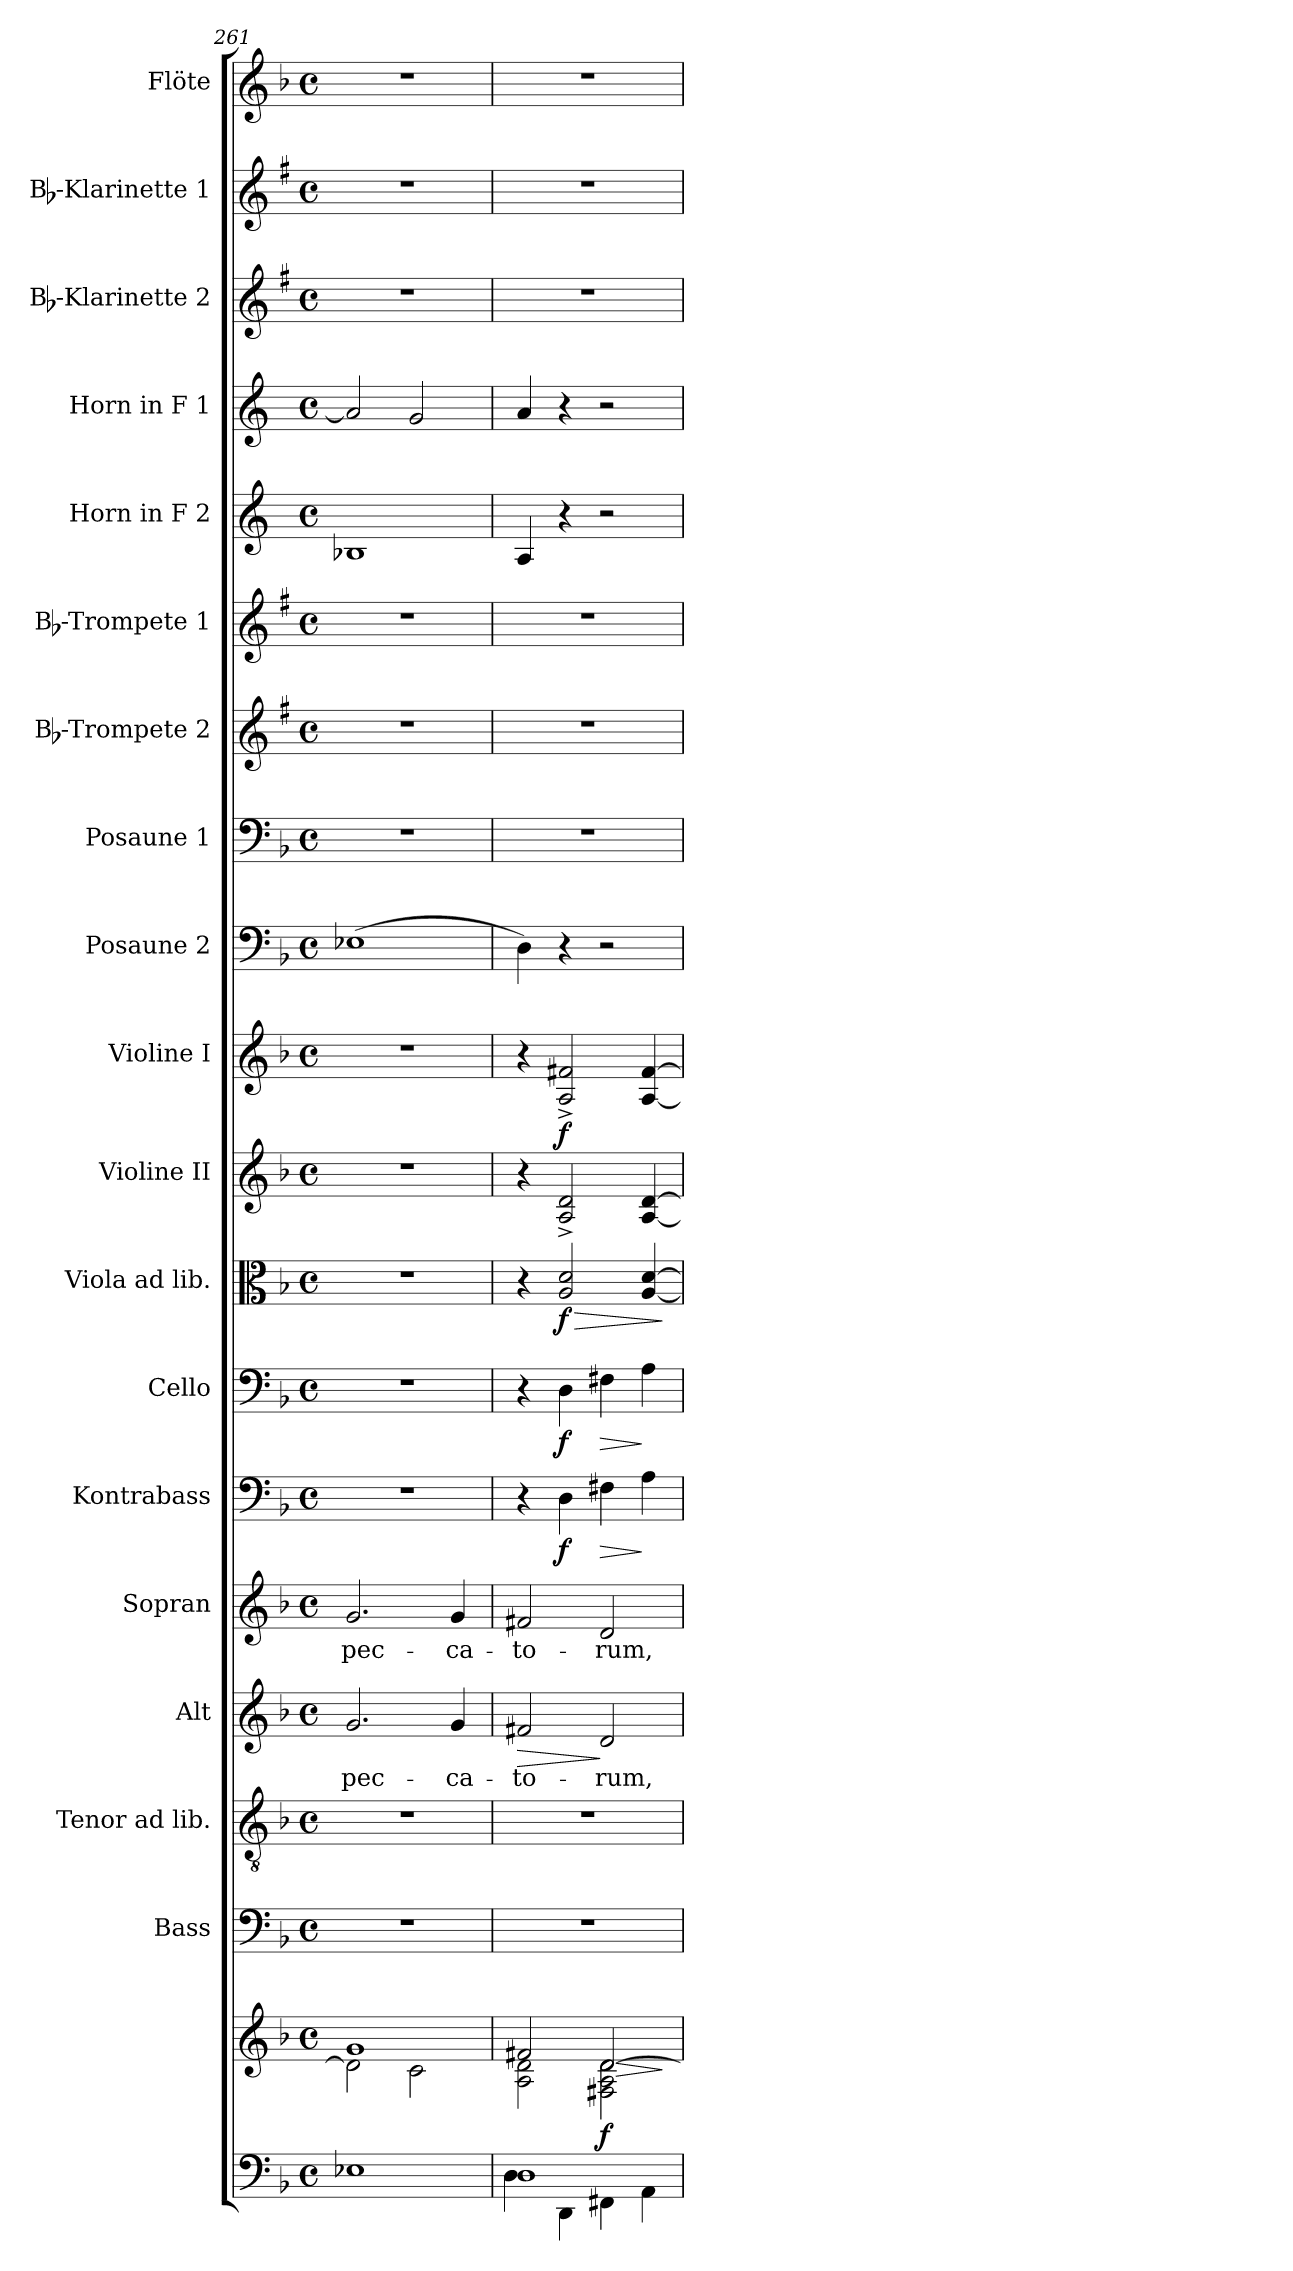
**kern	**kern	**dynam	**kern	**kern	**kern	**text	**dynam	**kern	**text	**kern	**dynam	**kern	**dynam	**kern	**dynam	**kern	**kern	**dynam	**kern	**kern	**kern	**kern	**kern	**kern	**kern	**kern	**kern
*part19	*part19	*part19	*part18	*part17	*part16	*part16	*part16	*part15	*part15	*part14	*part14	*part13	*part13	*part12	*part12	*part11	*part10	*part10	*part9	*part8	*part7	*part6	*part5	*part4	*part3	*part2	*part1
*staff20	*staff19	*staff19/20	*staff18	*staff17	*staff16	*staff16	*staff16	*staff15	*staff15	*staff14	*staff14	*staff13	*staff13	*staff12	*staff12	*staff11	*staff10	*staff10	*staff9	*staff8	*staff7	*staff6	*staff5	*staff4	*staff3	*staff2	*staff1
*	*	*	*I"Bass	*I"Tenor ad lib.	*I"Alt	*	*	*I"Sopran	*	*I"Kontrabass	*	*I"Cello	*	*I"Viola ad lib.	*	*I"Violine II	*I"Violine I	*	*I"Posaune 2	*I"Posaune 1	*I"Bb-Trompete 2	*I"Bb-Trompete 1	*I"Horn in F 2	*I"Horn in F 1	*I"Bb-Klarinette 2	*I"Bb-Klarinette 1	*I"Flöte
*	*	*	*I'B.	*I'T.	*I'A.	*	*	*I'S.	*	*I'Kb.	*	*	*	*I'Vla.	*	*I'Vl. II	*I'Vl. I	*	*I'Pos. 2	*I'Pos. 1	*I'Bb Trp. 2	*I'Bb Trp. 1	*	*	*I'Bb Kl. 2	*I'Bb Kl. 1	*I'Fl.
*clefF4	*clefG2	*	*clefF4	*clefGv2	*clefG2	*	*	*clefG2	*	*clefF4	*	*clefF4	*	*clefC3	*	*clefG2	*clefG2	*	*clefF4	*clefF4	*clefG2	*clefG2	*clefG2	*clefG2	*clefG2	*clefG2	*clefG2
*	*	*	*	*	*	*	*	*	*	*ITrd7c12	*	*	*	*	*	*	*	*	*	*	*ITrd1c2	*ITrd1c2	*ITrd4c7	*ITrd4c7	*ITrd1c2	*ITrd1c2	*
*k[b-]	*k[b-]	*	*k[b-]	*k[b-]	*k[b-]	*	*	*k[b-]	*	*k[b-]	*	*k[b-]	*	*k[b-]	*	*k[b-]	*k[b-]	*	*k[b-]	*k[b-]	*k[b-]	*k[b-]	*k[b-]	*k[b-]	*k[b-]	*k[b-]	*k[b-]
*F:	*F:	*	*F:	*F:	*F:	*	*	*F:	*	*F:	*	*F:	*	*F:	*	*F:	*F:	*	*F:	*F:	*F:	*F:	*F:	*F:	*F:	*F:	*F:
*M4/4	*M4/4	*	*M4/4	*M4/4	*M4/4	*	*	*M4/4	*	*M4/4	*	*M4/4	*	*M4/4	*	*M4/4	*M4/4	*	*M4/4	*M4/4	*M4/4	*M4/4	*M4/4	*M4/4	*M4/4	*M4/4	*M4/4
*met(c)	*met(c)	*	*met(c)	*met(c)	*met(c)	*	*	*met(c)	*	*met(c)	*	*met(c)	*	*met(c)	*	*met(c)	*met(c)	*	*met(c)	*met(c)	*met(c)	*met(c)	*met(c)	*met(c)	*met(c)	*met(c)	*met(c)
=261	=261	=261	=261	=261	=261	=261	=261	=261	=261	=261	=261	=261	=261	=261	=261	=261	=261	=261	=261	=261	=261	=261	=261	=261	=261	=261	=261
*	*^	*	*	*	*	*	*	*	*	*	*	*	*	*	*	*	*	*	*	*	*	*	*	*	*	*	*
!	!	!	!	!	!	!	!LO:LY:b	!	!	!LO:LY:b	!	!	!	!	!	!	!	!	!	!	!	!	!	!	!	!	!	!
1E-X	1g	2d\]	.	1r	1r	2.g/	pec-	.	2.g/	pec-	1r	.	1r	.	1r	.	1r	1r	.	(>1E-X	1r	1r	1r	1E-X	2d/]	1r	1r	1r
.	.	2c\	.	.	.	.	.	.	.	.	.	.	.	.	.	.	.	.	.	.	.	.	.	.	2c/	.	.	.
!	!	!	!	!	!	!	!LO:LY:b	!	!	!LO:LY:b	!	!	!	!	!	!	!	!	!	!	!	!	!	!	!	!	!	!
.	.	.	.	.	.	4g/	-ca-	.	4g/	-ca-	.	.	.	.	.	.	.	.	.	.	.	.	.	.	.	.	.	.
=262	=262	=262	=262	=262	=262	=262	=262	=262	=262	=262	=262	=262	=262	=262	=262	=262	=262	=262	=262	=262	=262	=262	=262	=262	=262	=262	=262	=262
*^	*	*	*	*	*	*	*	*	*	*	*	*	*	*	*	*	*	*	*	*	*	*	*	*	*	*	*	*
!	!	!	!	!	!	!	!	!LO:LY:b	!LO:HP:b	!	!LO:LY:b	!	!	!	!	!	!	!	!	!	!	!	!	!	!	!	!	!	!
1D	4D\	2f#X/	2A\ 2d\	.	1r	1r	2f#X/	-to-	>	2f#X/	-to-	4r	.	4r	.	4r	.	4r	4r	.	4D\)	1r	1r	1r	4D/	4d/	1r	1r	1r
!	!	!	!	!	!	!	!	!	!	!	!	!	!LO:DY:b	!	!LO:DY:b	!	!LO:HP:b	!	!	!	!	!	!	!	!	!	!	!	!
!	!	!	!	!	!	!	!	!	!	!	!	!	!	!	!	!	!LO:DY:n=1:b	!	!	!LO:DY:b	!	!	!	!	!	!	!	!	!
.	4DD\	.	.	.	.	.	.	.	.	.	.	4DD\	f	4D\	f	2A/ 2d/	> f	2A/^< 2d/^<	2A/^< 2f#X/^<	f	4r	.	.	.	4r	4r	.	.	.
!	!	!	!	!LO:HP:b	!	!	!	!LO:LY:b	!	!	!LO:LY:b	!	!LO:HP:b	!	!LO:HP:b	!	!	!	!	!	!	!	!	!	!	!	!	!	!
!	!	!	!	!LO:DY:n=1:b	!	!	!	!	!	!	!	!	!	!	!	!	!	!	!	!	!	!	!	!	!	!	!	!	!
.	4FF#X\	[>2d/	2F#X\ 2A\ 2d\	> f	.	.	2d/	-rum,	]	2d/	-rum,	4FF#X\	>	4F#X\	>	.	.	.	.	.	2r	.	.	.	2r	2r	.	.	.
.	4AA\	.	.	.	.	.	.	.	.	.	.	4AA\	]	4A\	]	[4A/ [4d/	.	[4A/ [4d/	[4A/ [4f#/	.	.	.	.	.	.	.	.	.	.
*v	*v	*	*	*	*	*	*	*	*	*	*	*	*	*	*	*	*	*	*	*	*	*	*	*	*	*	*	*	*
*	*v	*v	*	*	*	*	*	*	*	*	*	*	*	*	*	*	*	*	*	*	*	*	*	*	*	*	*	*
.	.	]	.	.	.	.	.	.	.	.	.	.	.	.	]	.	.	.	.	.	.	.	.	.	.	.	.
=	=	=	=	=	=	=	=	=	=	=	=	=	=	=	=	=	=	=	=	=	=	=	=	=	=	=	=
*-	*-	*-	*-	*-	*-	*-	*-	*-	*-	*-	*-	*-	*-	*-	*-	*-	*-	*-	*-	*-	*-	*-	*-	*-	*-	*-	*-
